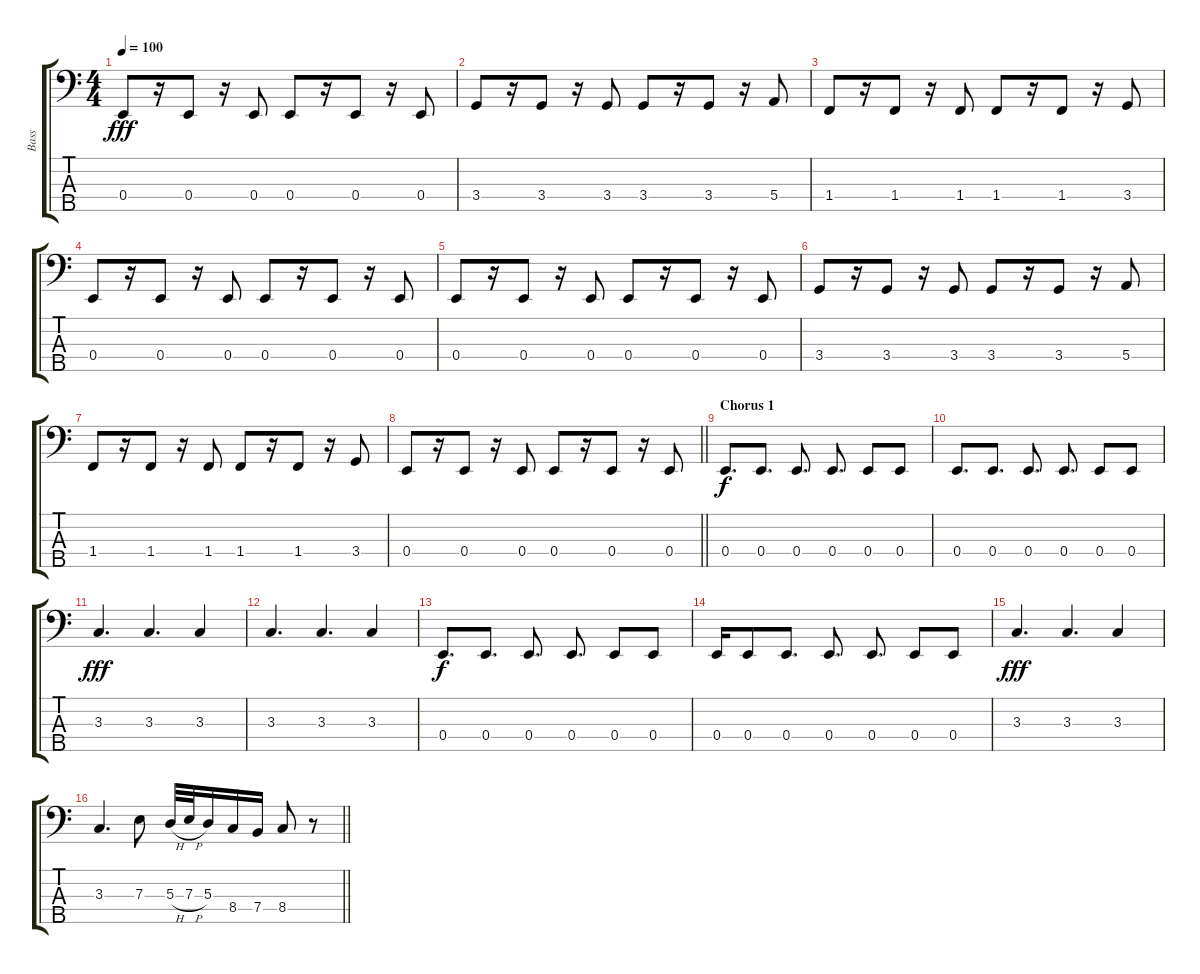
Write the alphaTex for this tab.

\track ("Bass" "Bass") {instrument electricbassfinger}
\staff {score tabs}
\tuning (G2 D2 A1 E1 B0) {hide}
\ts (4 4)
\tempo 100
\clef f4
\ks c
0.4.8{dy fff} r.16 0.4.8 r.16 0.4.8 0.4.8 r.16 0.4.8 r.16 0.4.8 |
3.4.8 r.16 3.4.8 r.16 3.4.8 3.4.8 r.16 3.4.8 r.16 5.4.8 |
1.4.8 r.16 1.4.8 r.16 1.4.8 1.4.8 r.16 1.4.8 r.16 3.4.8 |
0.4.8 r.16 0.4.8 r.16 0.4.8 0.4.8 r.16 0.4.8 r.16 0.4.8 |
0.4.8 r.16 0.4.8 r.16 0.4.8 0.4.8 r.16 0.4.8 r.16 0.4.8 |
3.4.8 r.16 3.4.8 r.16 3.4.8 3.4.8 r.16 3.4.8 r.16 5.4.8 |
1.4.8 r.16 1.4.8 r.16 1.4.8 1.4.8 r.16 1.4.8 r.16 3.4.8 |
\barLineRight lightlight
0.4.8 r.16 0.4.8 r.16 0.4.8 0.4.8 r.16 0.4.8 r.16 0.4.8 |
\section ("" "Chorus 1")
0.4.8{d dy f} 0.4.8{d} 0.4.8{d} 0.4.8{d} 0.4.8 0.4.8 |
0.4.8{d} 0.4.8{d} 0.4.8{d} 0.4.8{d} 0.4.8 0.4.8 |
3.3.4{d dy fff} 3.3.4{d} 3.3.4 |
3.3.4{d} 3.3.4{d} 3.3.4 |
0.4.8{d dy f} 0.4.8{d} 0.4.8{d} 0.4.8{d} 0.4.8 0.4.8 |
0.4.16 0.4.8 0.4.8{d} 0.4.8{d} 0.4.8{d} 0.4.8 0.4.8 |
3.3.4{d dy fff} 3.3.4{d} 3.3.4 |
\barLineRight lightlight
3.3.4{d} 7.3.8 5.3{h}.32 7.3{h}.32 5.3.16 8.4.16 7.4.16 8.4.8 r.8
